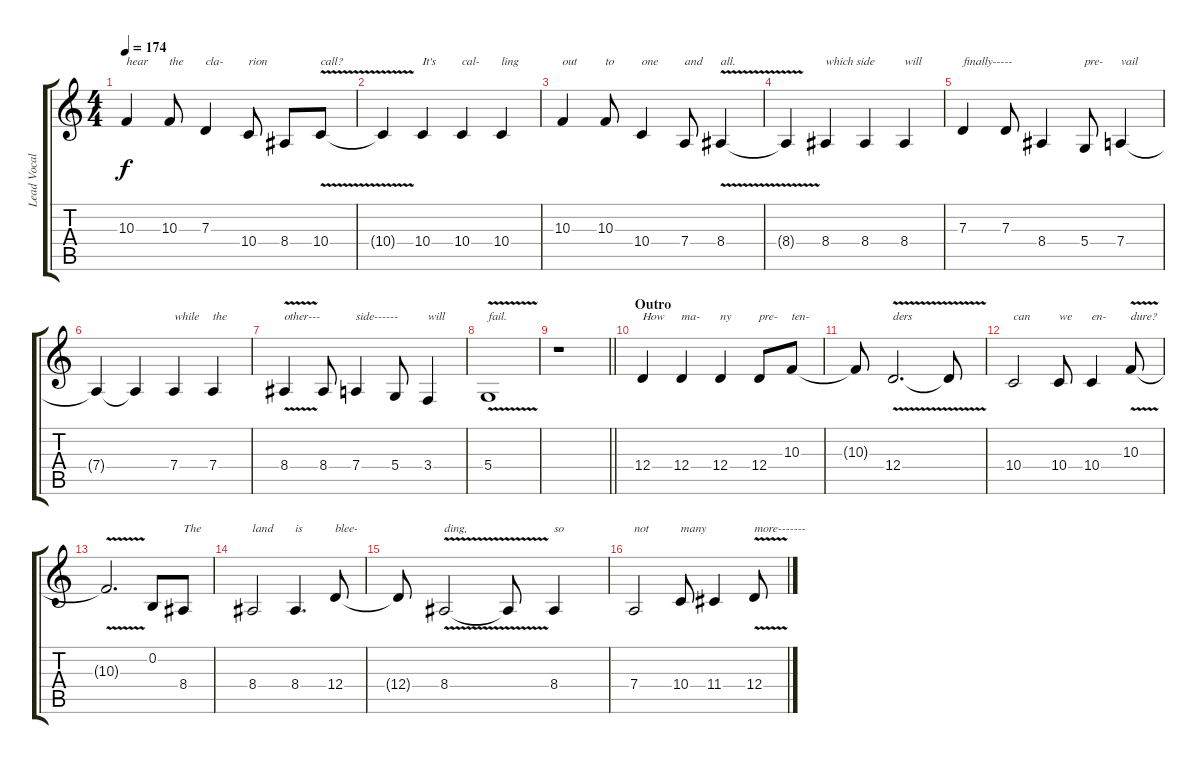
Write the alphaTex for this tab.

\track ("Lead Vocal+Lyrics" "Lead Vocal") {instrument clarinet}
\staff {score tabs}
\tuning (E4 B3 G3 D3 A2 E2) {hide}
\ts (4 4)
\tempo 174
\clef g2
\ks c
10.3.4{txt "hear" dy f} 10.3.8{txt "the"} 7.3.4{txt "cla-"} 10.4.8{txt "rion"} 8.4.8 10.4{v}.8{txt "call?"} |
10.4{t}.4 10.4.4{txt "It's"} 10.4.4{txt "cal-"} 10.4.4{txt "ling"} |
10.3.4{txt "out"} 10.3.8{txt "to"} 10.4.4{txt "one"} 7.4.8{txt "and"} 8.4{v}.4{txt "all."} |
8.4{t}.4 8.4.4{txt "which side"} 8.4.4 8.4.4{txt "will"} |
7.3.4{txt "finally-----"} 7.3.8 8.4.4 5.4.8{txt "pre-"} 7.4.4{txt "vail"} |
7.4{t}.4 7.4{t}.4 7.4.4{txt "while"} 7.4.4{txt "the"} |
8.4{v}.4{txt "other---"} 8.4.8 7.4.4{txt "side------"} 5.4.8 3.4.4{txt "will"} |
5.4{v}.1{txt "fail."} |
\barLineRight lightlight
r.1 |
\section ("" "Outro")
12.4.4{txt "How"} 12.4.4{txt "ma-"} 12.4.4{txt "ny"} 12.4.8{txt "pre-"} 10.3.8{txt "ten-"} |
10.3{t}.8 12.4{v}.2{d txt "ders"} 12.4{t}.8 |
10.4.2{txt "can"} 10.4.8{txt "we"} 10.4.4{txt "en-"} 10.3{v}.8{txt "dure?"} |
10.3{t}.2{d} 0.2.8 8.4.8{txt "The"} |
8.4.2{txt "land"} 8.4.4{d txt "is"} 12.4.8{txt "blee-"} |
12.4{t}.8 8.4{v}.2{txt "ding,"} 8.4{t}.8 8.4.4{txt "so"} |
7.4.2{txt "not"} 10.4.8{txt "many"} 11.4.4 12.4{v}.8{txt "more-------"}
